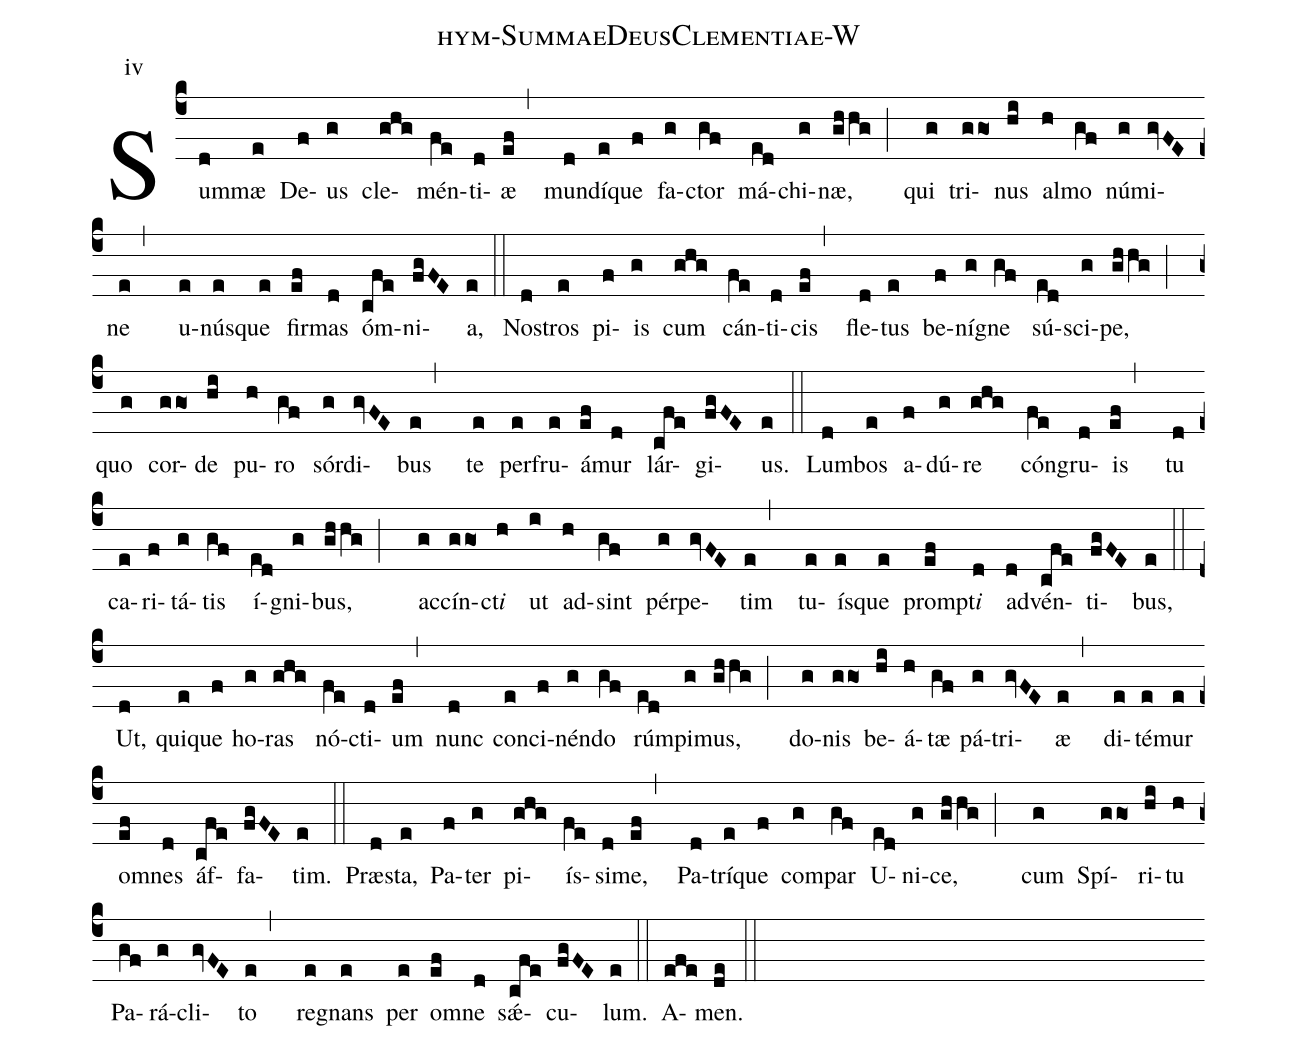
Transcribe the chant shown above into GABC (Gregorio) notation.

name: hym-SummaeDeusClementiae-W;
annotation: iv;
%%
(c4) Sum(d)mæ(e) De(f)us(g) cle(ghg)mén(fe)ti(d)æ(ef,)
mun(d)dí(e)que(f) fa(g)ctor(gf) má(ed)chi(g)næ,(ghhg;)
qui(g) tri(ggo)nus(hi) al(h)mo(gf) nú(g)mi(gvFE)ne(e,)
u(e)nús(e)que(e) fir(ef)mas(d) óm(cfe)ni(fgFE)a,(e) (::)
No(d)stros(e) pi(f)is(g) cum(ghg) cán(fe)ti(d)cis(ef,)
fle(d)tus(e) be(f)ní(g)gne(gf) sú(ed)sci(g)pe,(ghhg;)
quo(g) cor(ggo)de(hi) pu(h)ro(gf) sór(g)di(gvFE)bus(e,)
te(e) per(e)fru(e)á(ef)mur(d) lár(cfe)gi(fgFE)us.(e) (::)
Lum(d)bos(e) a(f)dú(g)re(ghg) cón(fe)gru(d)is(ef,)
tu(d) ca(e)ri(f)tá(g)tis(gf) í(ed)gni(g)bus,(ghhg;)
ac(g)cín(ggo)ct<i>i</i>(h) ut(i) ad(h)sint(gf) pér(g)pe(gvFE)tim(e,)
tu(e)ís(e)que(e) prom(ef)pt<i>i</i>(d) ad(d)vén(cfe)ti(fgFE)bus,(e) (::)
Ut,(d) qui(e)que(f) ho(g)ras(ghg) nó(fe)cti(d)um(ef,)
nunc(d) con(e)ci(f)nén(g)do(gf) rúm(ed)pi(g)mus,(ghhg;)
do(g)nis(ggo) be(hi)á(h)tæ(gf) pá(g)tri(gvFE)æ(e,)
di(e)té(e)mur(e) om(ef)nes(d) áf(cfe)fa(fgFE)tim.(e) (::)
Præ(d)sta,(e) Pa(f)ter(g) pi(ghg)ís(fe)si(d)me,(ef,)
Pa(d)trí(e)que(f) com(g)par(gf) U(ed)ni(g)ce,(ghhg;)
cum(g) Spí(ggo)ri(hi)tu(h) Pa(gf)rá(g)cli(gvFE)to(e,)
re(e)gnans(e) per(e) om(ef)ne(d) sǽ(cfe)cu(fgFE)lum.(e) (::)
A(efe)men.(de) (::)
